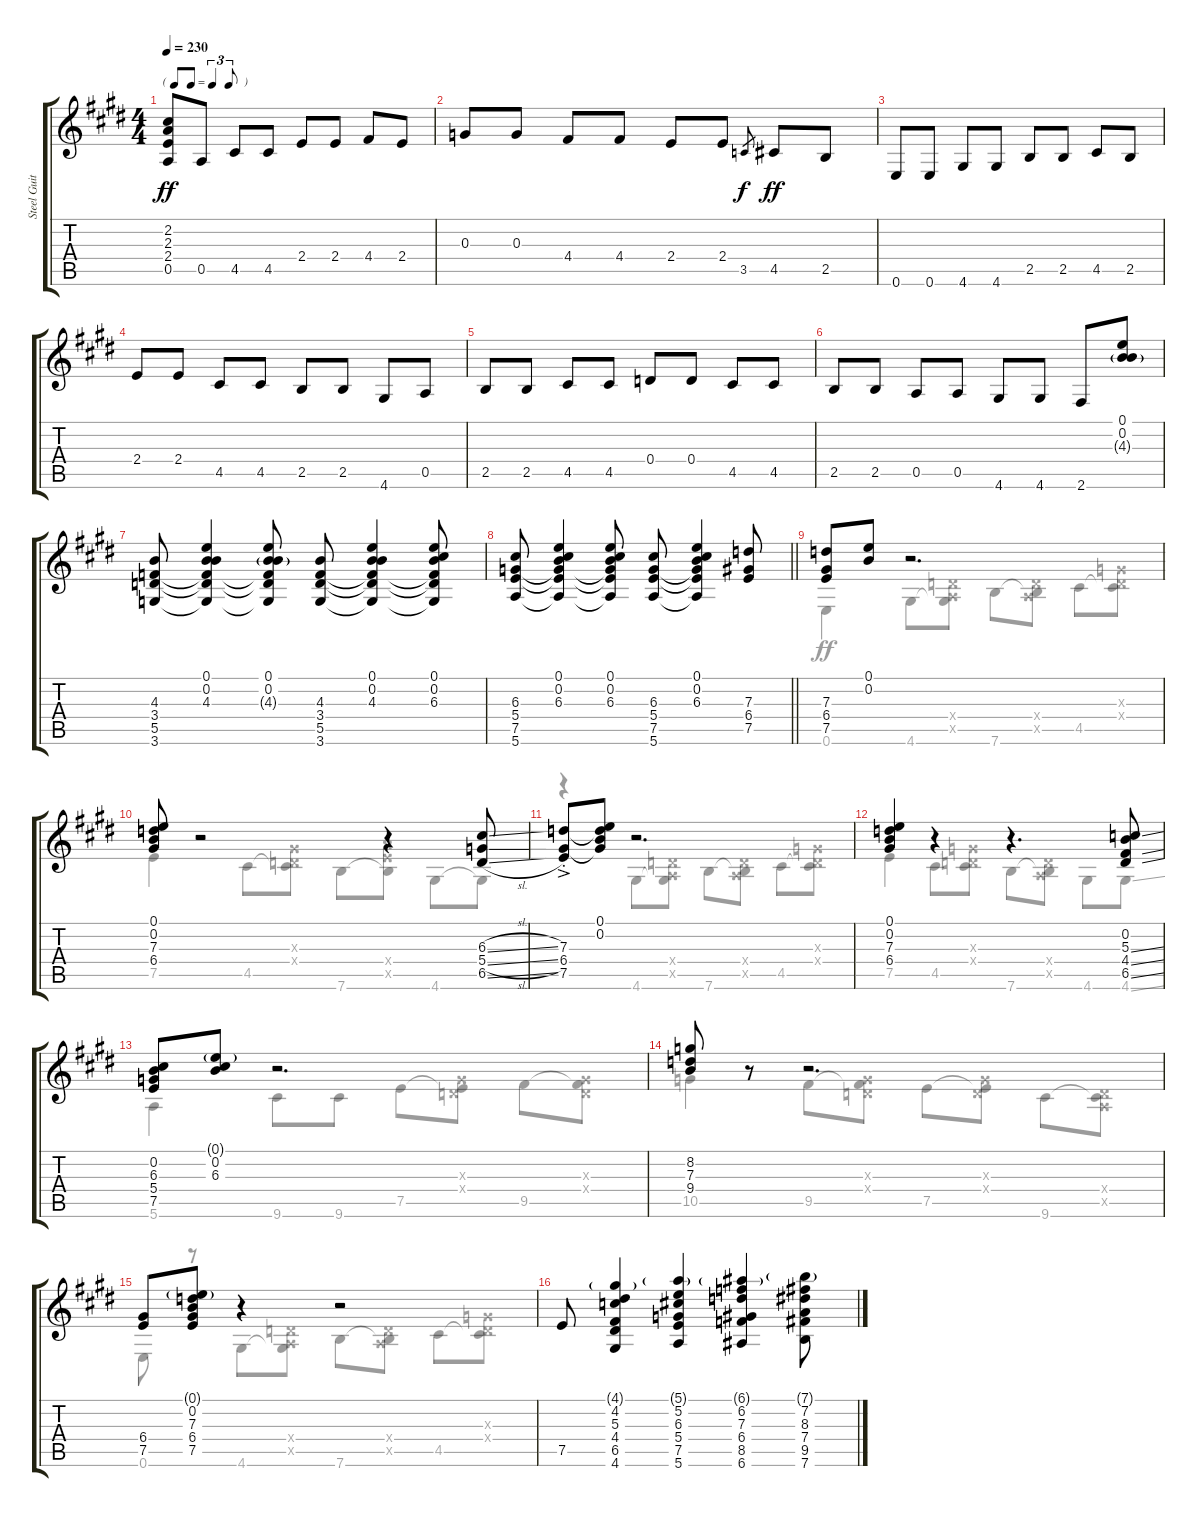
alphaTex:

\track ("Steel Guitar" "Steel Guit") {instrument acousticguitarsteel}
\staff {score tabs}
\tuning (E4 B3 G3 D3 A2 E2) {hide}
\voice
\ts (4 4)
\tf triplet8th
\tempo 230
\clef g2
\ks e
(2.2{t} 2.3{t} 2.4{t} 0.5{t}).8{dy ff} 0.5.8 4.5.8 4.5.8 2.4.8 2.4.8 4.4.8 2.4.8 |
0.3.8 0.3.8 4.4.8 4.4.8 2.4.8 2.4.8 3.5.8{gr dy f} 4.5.8{dy ff} 2.5.8 |
0.6.8 0.6.8 4.6.8 4.6.8 2.5.8 2.5.8 4.5.8 2.5.8 |
2.4.8 2.4.8 4.5.8 4.5.8 2.5.8 2.5.8 4.6.8 0.5.8 |
2.5.8 2.5.8 4.5.8 4.5.8 0.4.8 0.4.8 4.5.8 4.5.8 |
2.5.8 2.5.8 0.5.8 0.5.8 4.6.8 4.6.8 2.6.8 (0.1 0.2 4.3{g}).8 |
(4.3 3.4 5.5 3.6).8 (0.1 0.2 4.3 3.4{t} 5.5{t} 3.6{t}).4 (0.1 0.2 4.3{g} 3.4{t} 5.5{t} 3.6{t}).8 (4.3 3.4 5.5 3.6).8 (0.1 0.2 4.3 3.4{t} 5.5{t} 3.6{t}).4 (0.1 0.2 6.3 3.4{t} 5.5{t} 3.6{t}).8 |
\barLineRight lightlight
(6.3 5.4 7.5 5.6).8 (0.1 0.2 6.3 5.4{t} 7.5{t} 5.6{t}).4 (0.1 0.2 6.3 5.4{t} 7.5{t} 5.6{t}).8 (6.3 5.4 7.5 5.6).8 (0.1 0.2 6.3 5.4{t} 7.5{t} 5.6{t}).4 (7.3 6.4 7.5).8 |
(7.3 6.4 7.5).8 (0.1 0.2).8 r.2{d} |
(0.1 0.2 7.3 6.4).8 r.2 r.4 (6.3{sl} 5.4{sl} 6.5{sl}).8 |
(7.3{ac st} 6.4{ac st} 7.5{ac st}).8 (0.1 0.2 7.3{t} 6.4{t}).8 r.2{d} |
(0.1 0.2 7.3 6.4).4 r.4 r.4{d} (0.2 5.3{ss} 4.4{ss} 6.5{ss}).8 |
(0.2 6.3 5.4 7.5).8 (0.1{g} 0.2 6.3).8 r.2{d} |
(8.2 7.3 9.4).8 r.8 r.2{d} |
(6.4 7.5).8 (0.1{g} 0.2 7.3 6.4 7.5).8 r.4 r.2 |
7.5.8 (4.1{g} 4.2 5.3 4.4 6.5 4.6).4 (5.1{g} 5.2 6.3 5.4 7.5 5.6).4 (6.1{g} 6.2 7.3 6.4 8.5 6.6).4 (7.1{g} 7.2 8.3 7.4 9.5 7.6).8
\voice
\clef g2
\ottava regular
\simile none
\ks e
|
|
|
|
|
|
|
\barLineRight lightlight
|
0.6.4{dy ff} 4.6.8 (0.4{x} 0.5{x} 4.6{t}).8 7.6.8 (0.4{x} 0.5{x} 7.6{t}).8 4.5.8 (0.3{x} 0.4{x} 4.5{t}).8 |
7.5.4 4.5.8 (0.3{x} 0.4{x} 4.5{t}).8 7.6.8 (7.4{x} 7.5{x} 7.6{t}).8 4.6.8 4.6{t}.8 |
r.4 4.6.8 (0.4{x} 0.5{x} 4.6{t}).8 7.6.8 (0.4{x} 0.5{x} 7.6{t}).8 4.5.8 (0.3{x} 0.4{x} 4.5{t}).8 |
7.5.4 4.5.8 (0.3{x} 0.4{x} 4.5{t}).8 7.6.8 (0.4{x} 0.5{x} 7.6{t}).8 4.6.8 4.6{ss}.8 |
5.6.4 9.6.8 9.6.8 7.5.8 (0.3{x} 0.4{x} 7.5{t}).8 9.5.8 (0.3{x} 0.4{x} 9.5{t}).8 |
10.5.4 9.5.8 (0.3{x} 0.4{x} 9.5{t}).8 7.5.8 (0.3{x} 0.4{x} 7.5{t}).8 9.6.8 (0.4{x} 0.5{x} 9.6{t}).8 |
0.6.8 r.8 4.6.8 (0.4{x} 0.5{x} 4.6{t}).8 7.6.8 (0.4{x} 0.5{x} 7.6{t}).8 4.5.8 (0.3{x} 0.4{x} 4.5{t}).8 |
